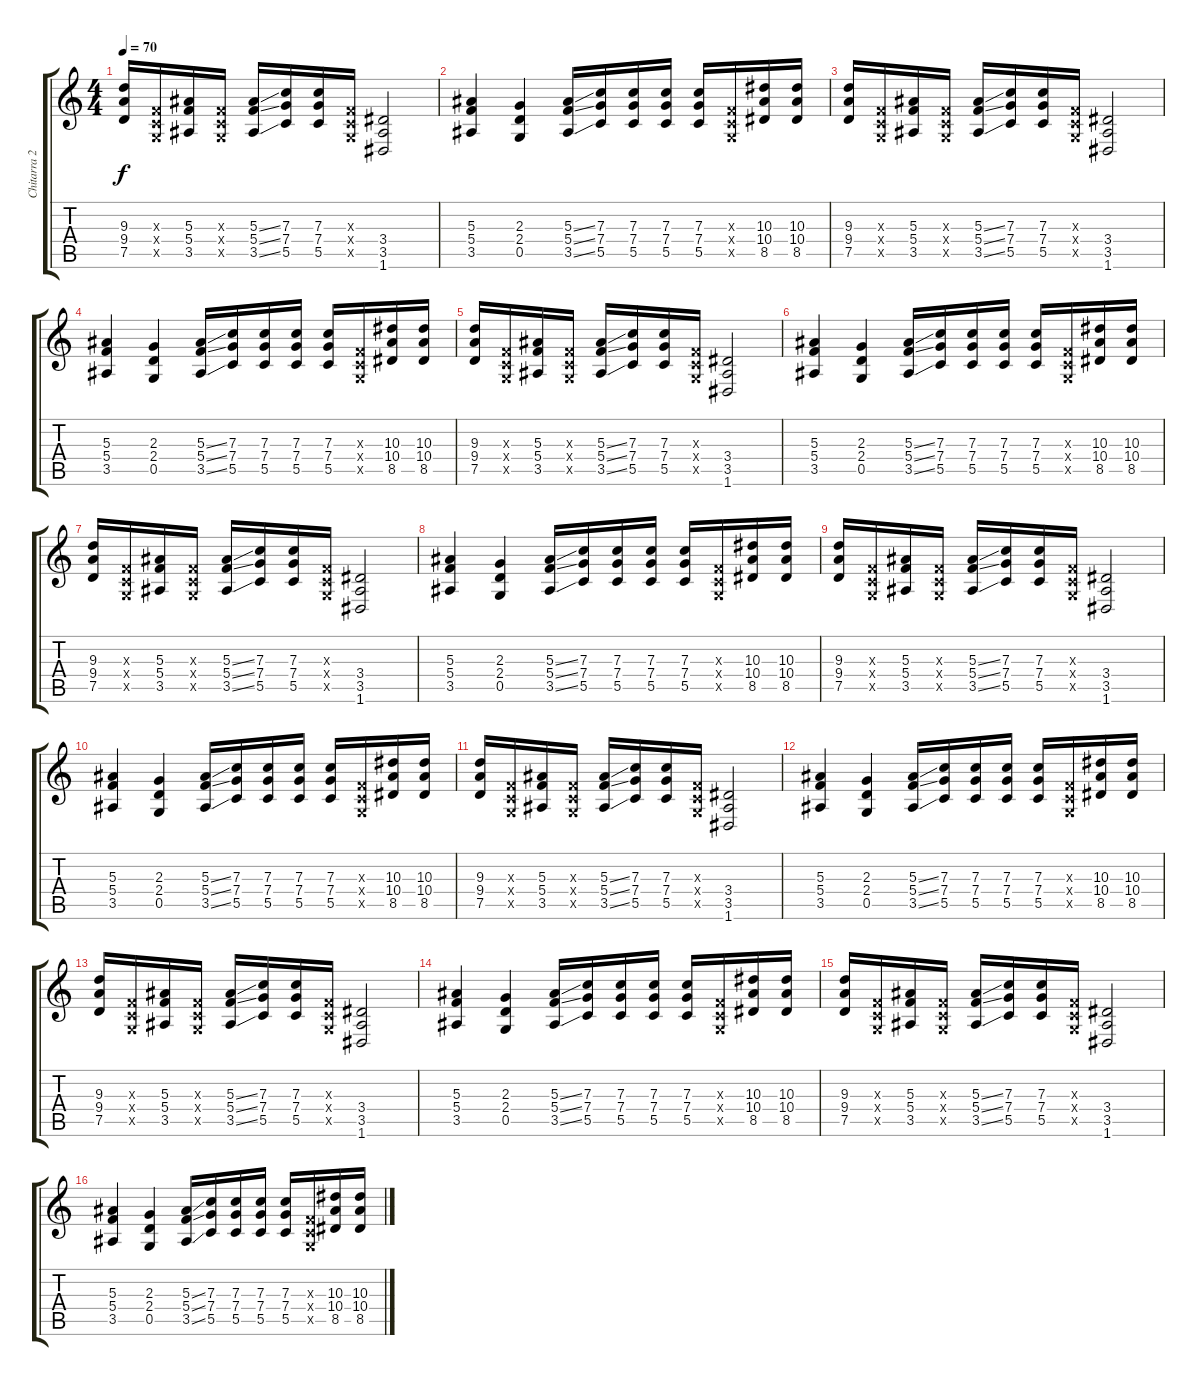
\track ("Chitarra 2" "Chitarra 2") {instrument distortionguitar}
\staff {score tabs}
\tuning (D4 A3 F3 C3 G2 D2) {hide}
\ts (4 4)
\tempo 70
\clef g2
\ks c
(9.3 9.4 7.5).16{dy f} (0.3{x} 0.4{x} 0.5{x}).16 (5.3 5.4 3.5).16 (0.3{x} 0.4{x} 0.5{x}).16 (5.3{ss} 5.4{ss} 3.5{ss}).16 (7.3 7.4 5.5).16 (7.3 7.4 5.5).16 (0.3{x} 0.4{x} 0.5{x}).16 (3.4 3.5 1.6).2 |
(5.3 5.4 3.5).4 (2.3 2.4 0.5).4 (5.3{ss} 5.4{ss} 3.5{ss}).16 (7.3 7.4 5.5).16 (7.3 7.4 5.5).16 (7.3 7.4 5.5).16 (7.3 7.4 5.5).16 (0.3{x} 0.4{x} 0.5{x}).16 (10.3 10.4 8.5).16 (10.3 10.4 8.5).16 |
(9.3 9.4 7.5).16 (0.3{x} 0.4{x} 0.5{x}).16 (5.3 5.4 3.5).16 (0.3{x} 0.4{x} 0.5{x}).16 (5.3{ss} 5.4{ss} 3.5{ss}).16 (7.3 7.4 5.5).16 (7.3 7.4 5.5).16 (0.3{x} 0.4{x} 0.5{x}).16 (3.4 3.5 1.6).2 |
(5.3 5.4 3.5).4 (2.3 2.4 0.5).4 (5.3{ss} 5.4{ss} 3.5{ss}).16 (7.3 7.4 5.5).16 (7.3 7.4 5.5).16 (7.3 7.4 5.5).16 (7.3 7.4 5.5).16 (0.3{x} 0.4{x} 0.5{x}).16 (10.3 10.4 8.5).16 (10.3 10.4 8.5).16 |
(9.3 9.4 7.5).16 (0.3{x} 0.4{x} 0.5{x}).16 (5.3 5.4 3.5).16 (0.3{x} 0.4{x} 0.5{x}).16 (5.3{ss} 5.4{ss} 3.5{ss}).16 (7.3 7.4 5.5).16 (7.3 7.4 5.5).16 (0.3{x} 0.4{x} 0.5{x}).16 (3.4 3.5 1.6).2 |
(5.3 5.4 3.5).4 (2.3 2.4 0.5).4 (5.3{ss} 5.4{ss} 3.5{ss}).16 (7.3 7.4 5.5).16 (7.3 7.4 5.5).16 (7.3 7.4 5.5).16 (7.3 7.4 5.5).16 (0.3{x} 0.4{x} 0.5{x}).16 (10.3 10.4 8.5).16 (10.3 10.4 8.5).16 |
(9.3 9.4 7.5).16 (0.3{x} 0.4{x} 0.5{x}).16 (5.3 5.4 3.5).16 (0.3{x} 0.4{x} 0.5{x}).16 (5.3{ss} 5.4{ss} 3.5{ss}).16 (7.3 7.4 5.5).16 (7.3 7.4 5.5).16 (0.3{x} 0.4{x} 0.5{x}).16 (3.4 3.5 1.6).2 |
(5.3 5.4 3.5).4 (2.3 2.4 0.5).4 (5.3{ss} 5.4{ss} 3.5{ss}).16 (7.3 7.4 5.5).16 (7.3 7.4 5.5).16 (7.3 7.4 5.5).16 (7.3 7.4 5.5).16 (0.3{x} 0.4{x} 0.5{x}).16 (10.3 10.4 8.5).16 (10.3 10.4 8.5).16 |
(9.3 9.4 7.5).16 (0.3{x} 0.4{x} 0.5{x}).16 (5.3 5.4 3.5).16 (0.3{x} 0.4{x} 0.5{x}).16 (5.3{ss} 5.4{ss} 3.5{ss}).16 (7.3 7.4 5.5).16 (7.3 7.4 5.5).16 (0.3{x} 0.4{x} 0.5{x}).16 (3.4 3.5 1.6).2 |
(5.3 5.4 3.5).4 (2.3 2.4 0.5).4 (5.3{ss} 5.4{ss} 3.5{ss}).16 (7.3 7.4 5.5).16 (7.3 7.4 5.5).16 (7.3 7.4 5.5).16 (7.3 7.4 5.5).16 (0.3{x} 0.4{x} 0.5{x}).16 (10.3 10.4 8.5).16 (10.3 10.4 8.5).16 |
(9.3 9.4 7.5).16 (0.3{x} 0.4{x} 0.5{x}).16 (5.3 5.4 3.5).16 (0.3{x} 0.4{x} 0.5{x}).16 (5.3{ss} 5.4{ss} 3.5{ss}).16 (7.3 7.4 5.5).16 (7.3 7.4 5.5).16 (0.3{x} 0.4{x} 0.5{x}).16 (3.4 3.5 1.6).2 |
(5.3 5.4 3.5).4 (2.3 2.4 0.5).4 (5.3{ss} 5.4{ss} 3.5{ss}).16 (7.3 7.4 5.5).16 (7.3 7.4 5.5).16 (7.3 7.4 5.5).16 (7.3 7.4 5.5).16 (0.3{x} 0.4{x} 0.5{x}).16 (10.3 10.4 8.5).16 (10.3 10.4 8.5).16 |
(9.3 9.4 7.5).16 (0.3{x} 0.4{x} 0.5{x}).16 (5.3 5.4 3.5).16 (0.3{x} 0.4{x} 0.5{x}).16 (5.3{ss} 5.4{ss} 3.5{ss}).16 (7.3 7.4 5.5).16 (7.3 7.4 5.5).16 (0.3{x} 0.4{x} 0.5{x}).16 (3.4 3.5 1.6).2 |
(5.3 5.4 3.5).4 (2.3 2.4 0.5).4 (5.3{ss} 5.4{ss} 3.5{ss}).16 (7.3 7.4 5.5).16 (7.3 7.4 5.5).16 (7.3 7.4 5.5).16 (7.3 7.4 5.5).16 (0.3{x} 0.4{x} 0.5{x}).16 (10.3 10.4 8.5).16 (10.3 10.4 8.5).16 |
(9.3 9.4 7.5).16 (0.3{x} 0.4{x} 0.5{x}).16 (5.3 5.4 3.5).16 (0.3{x} 0.4{x} 0.5{x}).16 (5.3{ss} 5.4{ss} 3.5{ss}).16 (7.3 7.4 5.5).16 (7.3 7.4 5.5).16 (0.3{x} 0.4{x} 0.5{x}).16 (3.4 3.5 1.6).2 |
(5.3 5.4 3.5).4 (2.3 2.4 0.5).4 (5.3{ss} 5.4{ss} 3.5{ss}).16 (7.3 7.4 5.5).16 (7.3 7.4 5.5).16 (7.3 7.4 5.5).16 (7.3 7.4 5.5).16 (0.3{x} 0.4{x} 0.5{x}).16 (10.3 10.4 8.5).16 (10.3 10.4 8.5).16
